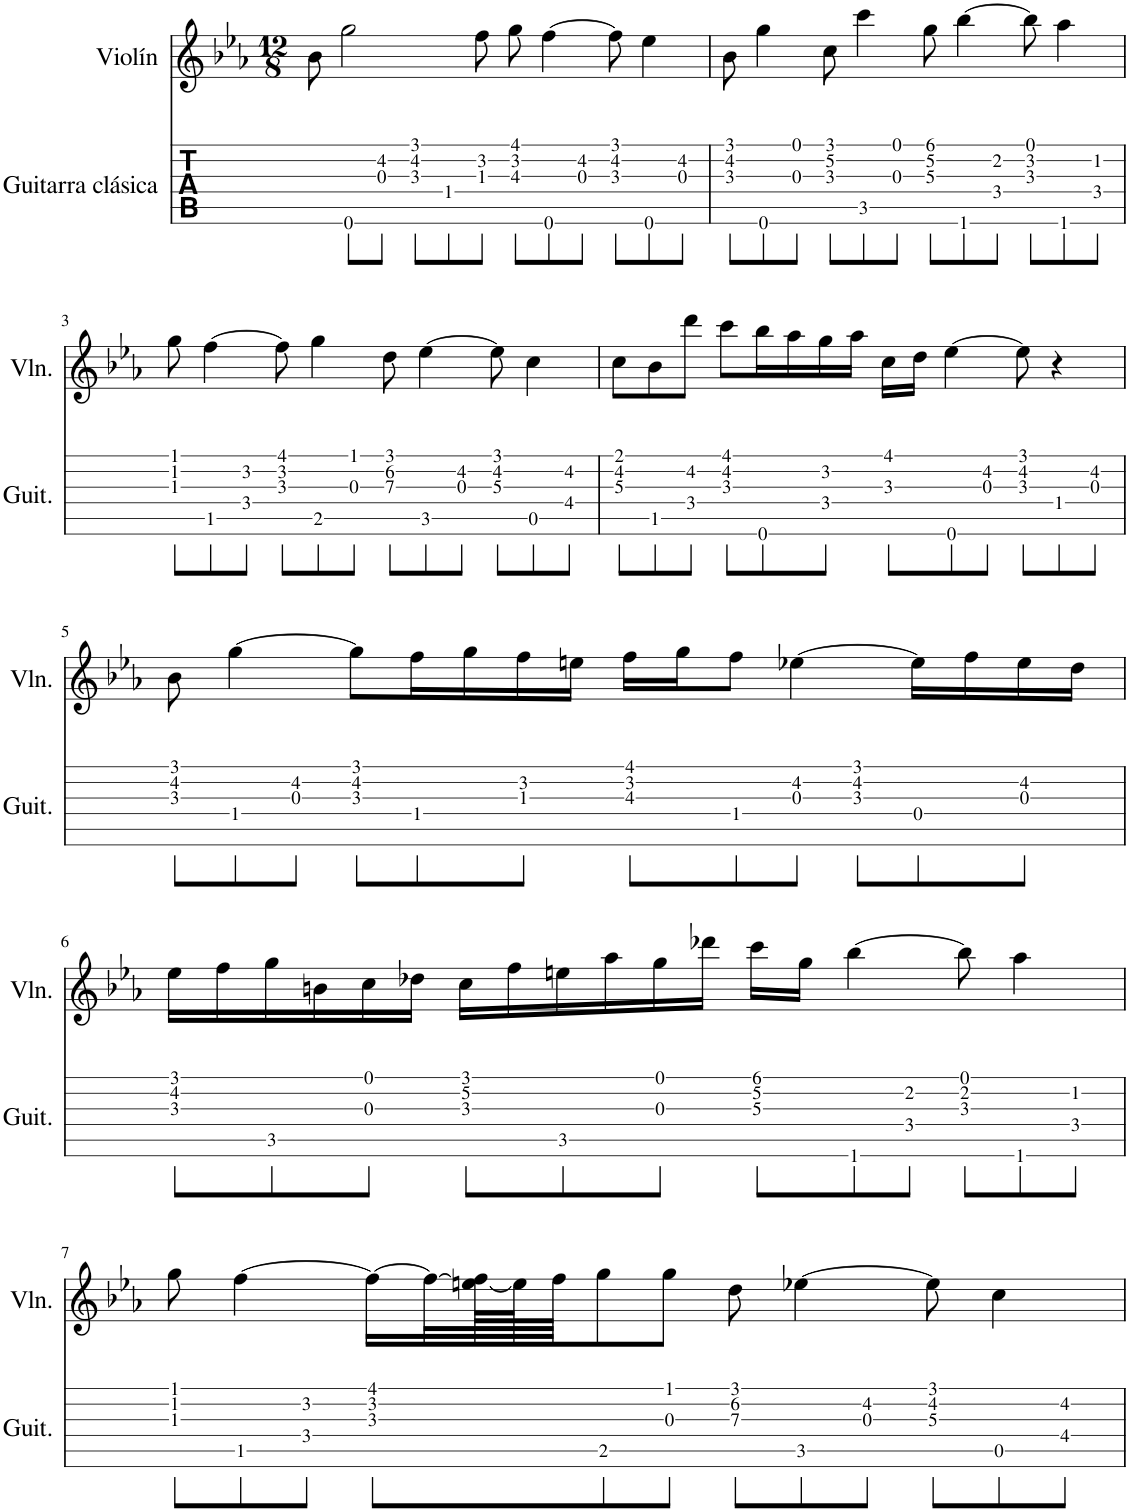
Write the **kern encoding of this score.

**kern	**kern
*part2	*part1
*staff2	*staff1
*I"Guitarra clásica	*I"Violín
*I'Guit.	*I'Vln.
*stria6	*
*	*clefG2
*k[b-e-a-]	*k[b-e-a-]
*M12/8	*M12/8
=1	=1
8r	8b-\
8EE-\L	2gg\
8G\ 8e-\J	.
8B-\ 8e-\ 8g\L	.
8E-\	.
8A-\ 8d\J	8ff\
8Bn\ 8d\ 8a-\L	8gg\
8EE-\	[4ff\
8G\ 8e-\J	.
8B-X\ 8e-\ 8g\L	8ff\]
8DD\	4ee-\
8G\ 8e-\J	.
=2	=2
8B-\ 8e-\ 8g\L	8b-\
8CC\	4gg\
8G\ 8en\J	.
8B-\ 8e\ 8g\L	8cc\
8C\	4ccc\
8G\ 8e\J	.
8c\ 8e\ 8b-\L	8gg\
8FF\	[4bb-\
8F\ 8d-X\J	.
8B-\ 8dn\ 8e\L	8bb-\]
8FF\	4aa-\
8F\ 8c\J	.
!!LO:LB:g=z
=3	=3
8A-\ 8c\ 8f\L	8gg\
8BB-\	[4ff\
8F\ 8d\J	.
8B-\ 8d\ 8a-\L	8ff\]
8BBn\	4gg\
8G\ 8f\J	.
8d\ 8f\ 8g\L	8dd\
8C\	[4ee-\
8G\ 8e-\J	.
8c\ 8e-\ 8g\L	8ee-\]
8AAn\	4cc\
8F#X\ 8e-\J	.
=4	=4
8c\ 8e-\ 8g-X\L	8cc\L
8BB-\	8b-\
8F\ 8e-\J	8ddd\J
8B-\ 8e-\ 8a-\L	8ccc\L
8BBB-\	16bb-\L
.	16aa-\
8F\ 8d\J	16gg\
.	16aa-\JJ
8B-\ 8a-\L	16cc\LL
.	16dd\JJ
8EE-\	[4ee-\
8G\ 8e-\J	.
8B-\ 8e-\ 8gn\L	8ee-\]
8E-\	4r
8G\ 8e-\J	.
!!LO:LB:g=z
=5	=5
8B-\ 8e-\ 8g\L	8b-\
8E-\	[4gg\
8G\ 8e-\J	.
8B-\ 8e-\ 8g\L	8gg\L]
8E-\	16ff\L
.	16gg\
8A-\ 8d\J	16ff\
.	16een\JJ
8Bn\ 8d\ 8a-\L	16ff\LL
.	16gg\J
8E-\	8ff\J
8G\ 8e-\J	[4ee-X\
8B-X\ 8e-\ 8g\L	.
8D\	16ee-\LL]
.	16ff\
8G\ 8e-\J	16ee-\
.	16dd\JJ
!!LO:LB:g=z
=6	=6
8B-\ 8e-\ 8g\L	16ee-\LL
.	16ff\
8C\	16gg\
.	16bn\
8G\ 8en\J	16cc\
.	16dd-X\JJ
8B-\ 8e\ 8g\L	16cc\LL
.	16ff\
8C\	16een\
.	16aa-\
8G\ 8e\J	16gg\
.	16ddd-X\JJ
8c\ 8e\ 8b-\L	16ccc\LL
.	16gg\JJ
8FF\	[4bb-\
8F\ 8d-X\J	.
8B-\ 8c#X\ 8e\L	8bb-\]
8FF\	4aa-\
8F\ 8cn\J	.
!!LO:LB:g=z
=7	=7
8A-\ 8c\ 8f\L	8gg\
8BB-\	[4ff\
8F\ 8d\J	.
8B-\ 8d\ 8a-\L	16ff\LL_
.	32ff\L_
.	[128een\ 128ff\]LL
.	128ee\J]
.	64ff\JJJ
8BBn\	8gg\
8G\ 8f\J	8gg\J
8d\ 8f\ 8g\L	8dd\
8C\	[4ee-X\
8G\ 8e-\J	.
8c\ 8e-\ 8g\L	8ee-\]
8AAn\	4cc\
8F#X\ 8e-\J	.
=	=
*-	*-
